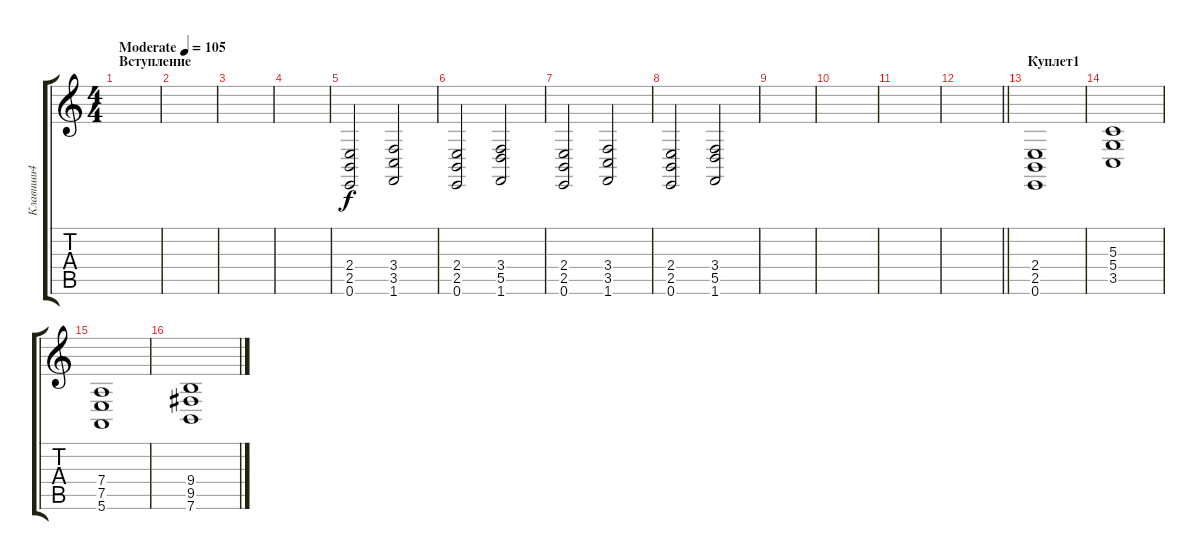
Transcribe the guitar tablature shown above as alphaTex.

\track ("Клавиши4" "Клавиши4") {instrument stringensemble2}
\staff {score tabs}
\tuning (E4 B3 G3 D3 A2 E2) {hide}
\ts (4 4)
\section ("" "Вступление")
\tempo (105 "Moderate")
\clef g2
\ks c
|
|
|
|
(2.4 2.5 0.6).2 (3.4 3.5 1.6).2 |
(2.4 2.5 0.6).2 (3.4 5.5 1.6).2 |
(2.4 2.5 0.6).2 (3.4 3.5 1.6).2 |
(2.4 2.5 0.6).2 (3.4 5.5 1.6).2 |
|
|
|
\barLineRight lightlight
|
\section ("" "Куплет1")
(2.4 2.5 0.6).1 |
(5.3 5.4 3.5).1 |
(7.4 7.5 5.6).1 |
(9.4 9.5 7.6).1
